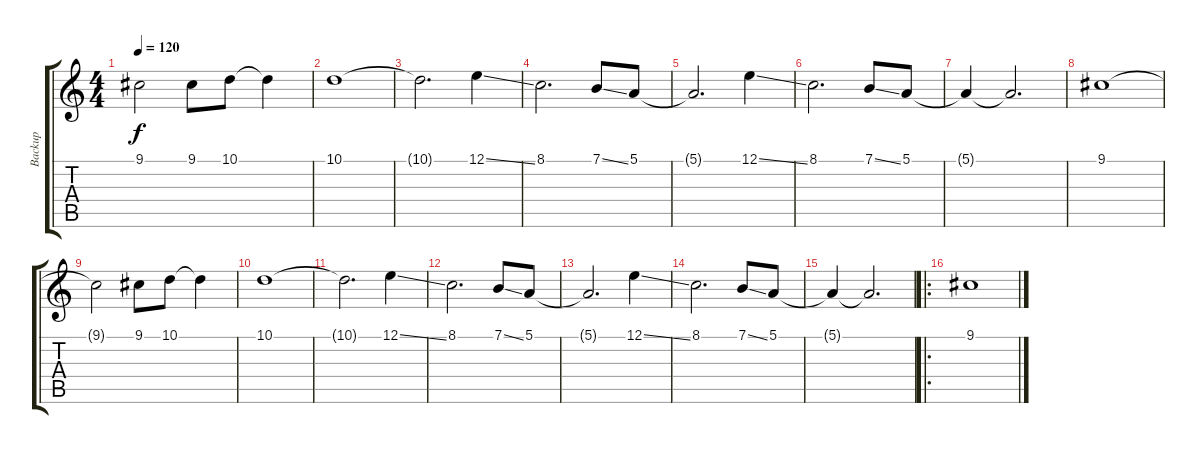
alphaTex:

\track ("Backup" "Backup") {instrument trombone}
\staff {score tabs}
\tuning (E4 B3 G3 D3 A2 E2) {hide}
\ts (4 4)
\tempo 120
\clef g2
\ks c
9.1{t}.2{dy f} 9.1.8 10.1.8 10.1{t}.4 |
10.1.1 |
10.1{t}.2{d} 12.1{ss}.4 |
8.1.2{d} 7.1{ss}.8 5.1.8 |
5.1{t}.2{d} 12.1{ss}.4 |
8.1.2{d} 7.1{ss}.8 5.1.8 |
5.1{t}.4 5.1{t}.2{d} |
9.1.1 |
9.1{t}.2 9.1.8 10.1.8 10.1{t}.4 |
10.1.1 |
10.1{t}.2{d} 12.1{ss}.4 |
8.1.2{d} 7.1{ss}.8 5.1.8 |
5.1{t}.2{d} 12.1{ss}.4 |
8.1.2{d} 7.1{ss}.8 5.1.8 |
5.1{t}.4 5.1{t}.2{d} |
\ro
9.1.1
